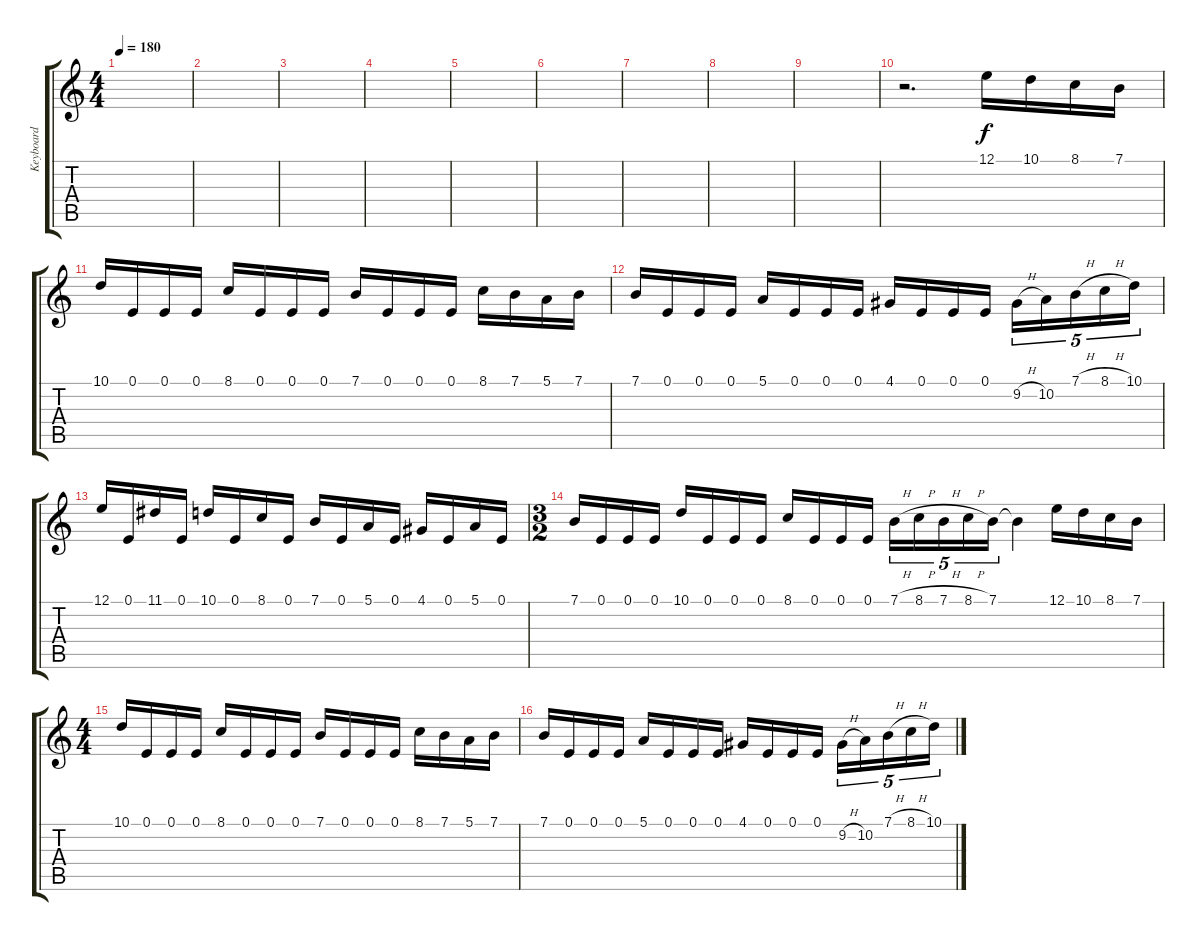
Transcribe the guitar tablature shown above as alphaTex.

\track ("Keyboard" "Keyboard") {instrument harpsichord}
\staff {score tabs}
\tuning (E4 B3 G3 D3 A2 E2) {hide}
\ts (4 4)
\tempo 180
\clef g2
\ks c
|
|
|
|
|
|
|
|
|
r.2{d} 12.1.16 10.1.16 8.1.16 7.1.16 |
10.1.16 0.1.16 0.1.16 0.1.16 8.1.16 0.1.16 0.1.16 0.1.16 7.1.16 0.1.16 0.1.16 0.1.16 8.1.16 7.1.16 5.1.16 7.1.16 |
7.1.16 0.1.16 0.1.16 0.1.16 5.1.16 0.1.16 0.1.16 0.1.16 4.1.16 0.1.16 0.1.16 0.1.16 9.2{h}.16{tu (5 4)} 10.2.16{tu (5 4)} 7.1{h}.16{tu (5 4)} 8.1{h}.16{tu (5 4)} 10.1.16{tu (5 4)} |
12.1.16 0.1.16 11.1.16 0.1.16 10.1.16 0.1.16 8.1.16 0.1.16 7.1.16 0.1.16 5.1.16 0.1.16 4.1.16 0.1.16 5.1.16 0.1.16 |
\ts (3 2)
7.1.16 0.1.16 0.1.16 0.1.16 10.1.16 0.1.16 0.1.16 0.1.16 8.1.16 0.1.16 0.1.16 0.1.16 7.1{h}.16{tu (5 4)} 8.1{h}.16{tu (5 4)} 7.1{h}.16{tu (5 4)} 8.1{h}.16{tu (5 4)} 7.1.16{tu (5 4)} 7.1{t}.4 12.1.16 10.1.16 8.1.16 7.1.16 |
\ts (4 4)
10.1.16 0.1.16 0.1.16 0.1.16 8.1.16 0.1.16 0.1.16 0.1.16 7.1.16 0.1.16 0.1.16 0.1.16 8.1.16 7.1.16 5.1.16 7.1.16 |
7.1.16 0.1.16 0.1.16 0.1.16 5.1.16 0.1.16 0.1.16 0.1.16 4.1.16 0.1.16 0.1.16 0.1.16 9.2{h}.16{tu (5 4)} 10.2.16{tu (5 4)} 7.1{h}.16{tu (5 4)} 8.1{h}.16{tu (5 4)} 10.1.16{tu (5 4)}
